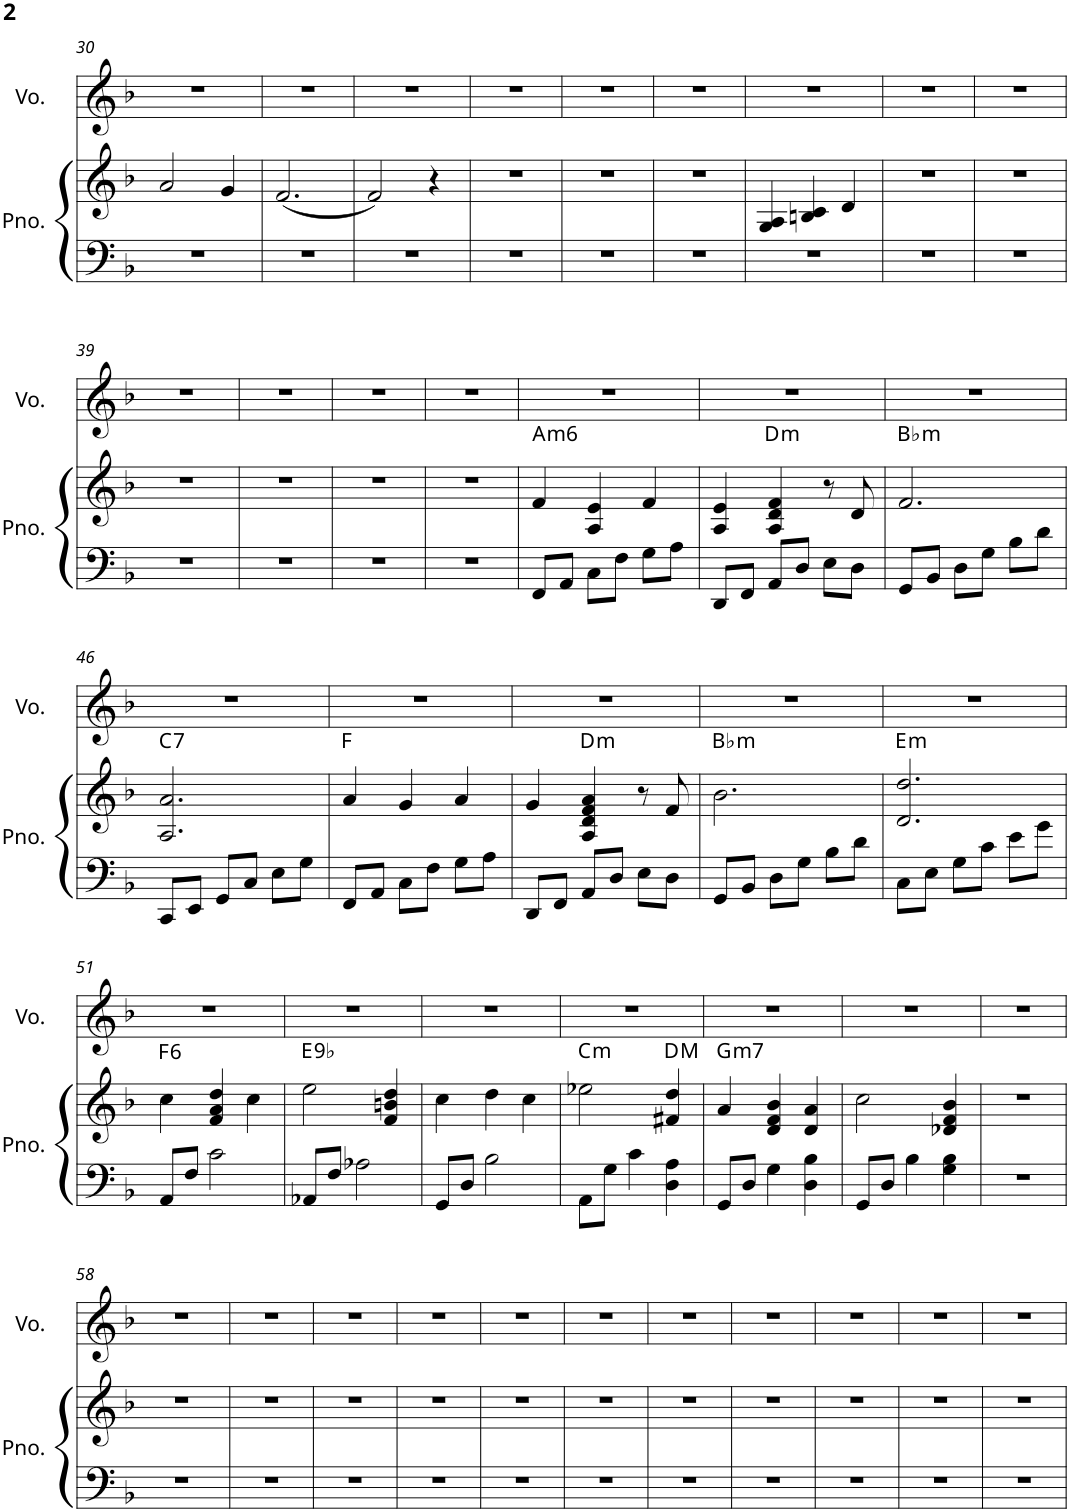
**kern	**kern	**harte	**kern
*part2	*part2	*part2	*part1
*staff3	*staff2	*	*staff1
*I"Piano	*	*	*I"Voice
*I'Pno.	*	*	*I'Vo.
!!LO:PB:g=z
*clefF4	*clefG2	*	*clefG2
*k[b-]	*k[b-]	*	*k[b-]
*M3/4	*M3/4	*	*M3/4
=30	=30	=30	=30
2.r	2a/	.	2.r
.	4g/	.	.
=31	=31	=31	=31
2.r	(2.f/	.	2.r
=32	=32	=32	=32
2.r	2f/)	.	2.r
.	4r	.	.
=33	=33	=33	=33
2.r	2.r	.	2.r
=34	=34	=34	=34
2.r	2.r	.	2.r
=35	=35	=35	=35
2.r	2.r	.	2.r
=36	=36	=36	=36
2.r	4G/ 4A/	.	2.r
.	4Bn/ 4c/	.	.
.	4d/	.	.
=37	=37	=37	=37
2.r	2.r	.	2.r
=38	=38	=38	=38
2.r	2.r	.	2.r
!!LO:LB:g=z
=39	=39	=39	=39
2.r	2.r	.	2.r
=40	=40	=40	=40
2.r	2.r	.	2.r
=41	=41	=41	=41
2.r	2.r	.	2.r
=42	=42	=42	=42
2.r	2.r	.	2.r
=43	=43	=43	=43
!	!	!LO:H:kt=m6	!
8FF/L	4f/	A:min6	2.r
8AA/J	.	.	.
8C\L	4A/ 4e/	.	.
8F\J	.	.	.
8G\L	4f/	.	.
8A\J	.	.	.
=44	=44	=44	=44
8DD/L	4A/ 4e/	.	2.r
8FF/J	.	.	.
!	!	!LO:H:kt=m	!
8AA/L	4A/ 4d/ 4f/	D:min	.
8D/J	.	.	.
8E\L	8r	.	.
8D\J	8d/	.	.
=45	=45	=45	=45
!	!	!LO:H:kt=m	!
8GG/L	2.f/	Bb:min	2.r
8BB-/J	.	.	.
8D\L	.	.	.
8G\J	.	.	.
8B-\L	.	.	.
8d\J	.	.	.
!!LO:LB:g=z
=46	=46	=46	=46
!	!	!LO:H:kt=7	!
8CC/L	2.A/ 2.a/	C:7	2.r
8EE/J	.	.	.
8GG/L	.	.	.
8C/J	.	.	.
8E\L	.	.	.
8G\J	.	.	.
=47	=47	=47	=47
8FF/L	4a/	F:maj	2.r
8AA/J	.	.	.
8C\L	4g/	.	.
8F\J	.	.	.
8G\L	4a/	.	.
8A\J	.	.	.
=48	=48	=48	=48
8DD/L	4g/	.	2.r
8FF/J	.	.	.
!	!	!LO:H:kt=m	!
8AA/L	4A/ 4d/ 4f/ 4a/	D:min	.
8D/J	.	.	.
8E\L	8r	.	.
8D\J	8f/	.	.
=49	=49	=49	=49
!	!	!LO:H:kt=m	!
8GG/L	2.b-\	Bb:min	2.r
8BB-/J	.	.	.
8D\L	.	.	.
8G\J	.	.	.
8B-\L	.	.	.
8d\J	.	.	.
=50	=50	=50	=50
!	!	!LO:H:kt=m	!
8C\L	2.d/ 2.dd/	E:min	2.r
8E\J	.	.	.
8G\L	.	.	.
8c\J	.	.	.
8e\L	.	.	.
8g\J	.	.	.
!!LO:LB:g=z
=51	=51	=51	=51
!	!	!LO:H:kt=6	!
8AA/L	4cc\	F:maj6	2.r
8F/J	.	.	.
2c\	4f/ 4a/ 4dd/	.	.
.	4cc\	.	.
=52	=52	=52	=52
8AA-X/L	2ee\	E:maj(b9)	2.r
8F/J	.	.	.
2A-X\	.	.	.
.	4f/ 4bn/ 4dd/	.	.
=53	=53	=53	=53
8GG/L	4cc\	.	2.r
8D/J	.	.	.
2B-\	4dd\	.	.
.	4cc\	.	.
=54	=54	=54	=54
!	!	!LO:H:kt=m	!
8AA\L	2ee-X\	C:min	2.r
8G\J	.	.	.
4c\	.	.	.
!	!	!LO:H:kt=M	!
4D\ 4A\	4f#X/ 4dd/	D:maj	.
=55	=55	=55	=55
!	!	!LO:H:kt=m7	!
8GG/L	4a/	G:min7	2.r
8D/J	.	.	.
4G\	4d/ 4f/ 4b-/	.	.
4D\ 4B-\	4d/ 4a/	.	.
=56	=56	=56	=56
8GG/L	2cc\	.	2.r
8D/J	.	.	.
4B-\	.	.	.
4G\ 4B-\	4d-X/ 4f/ 4b-/	.	.
=57	=57	=57	=57
2.r	2.r	.	2.r
!!LO:LB:g=z
=58	=58	=58	=58
2.r	2.r	.	2.r
=59	=59	=59	=59
2.r	2.r	.	2.r
=60	=60	=60	=60
2.r	2.r	.	2.r
=61	=61	=61	=61
2.r	2.r	.	2.r
=62	=62	=62	=62
2.r	2.r	.	2.r
=63	=63	=63	=63
2.r	2.r	.	2.r
=64	=64	=64	=64
2.r	2.r	.	2.r
=65	=65	=65	=65
2.r	2.r	.	2.r
=66	=66	=66	=66
2.r	2.r	.	2.r
=67	=67	=67	=67
2.r	2.r	.	2.r
=68	=68	=68	=68
2.r	2.r	.	2.r
=	=	=	=
*-	*-	*-	*-
